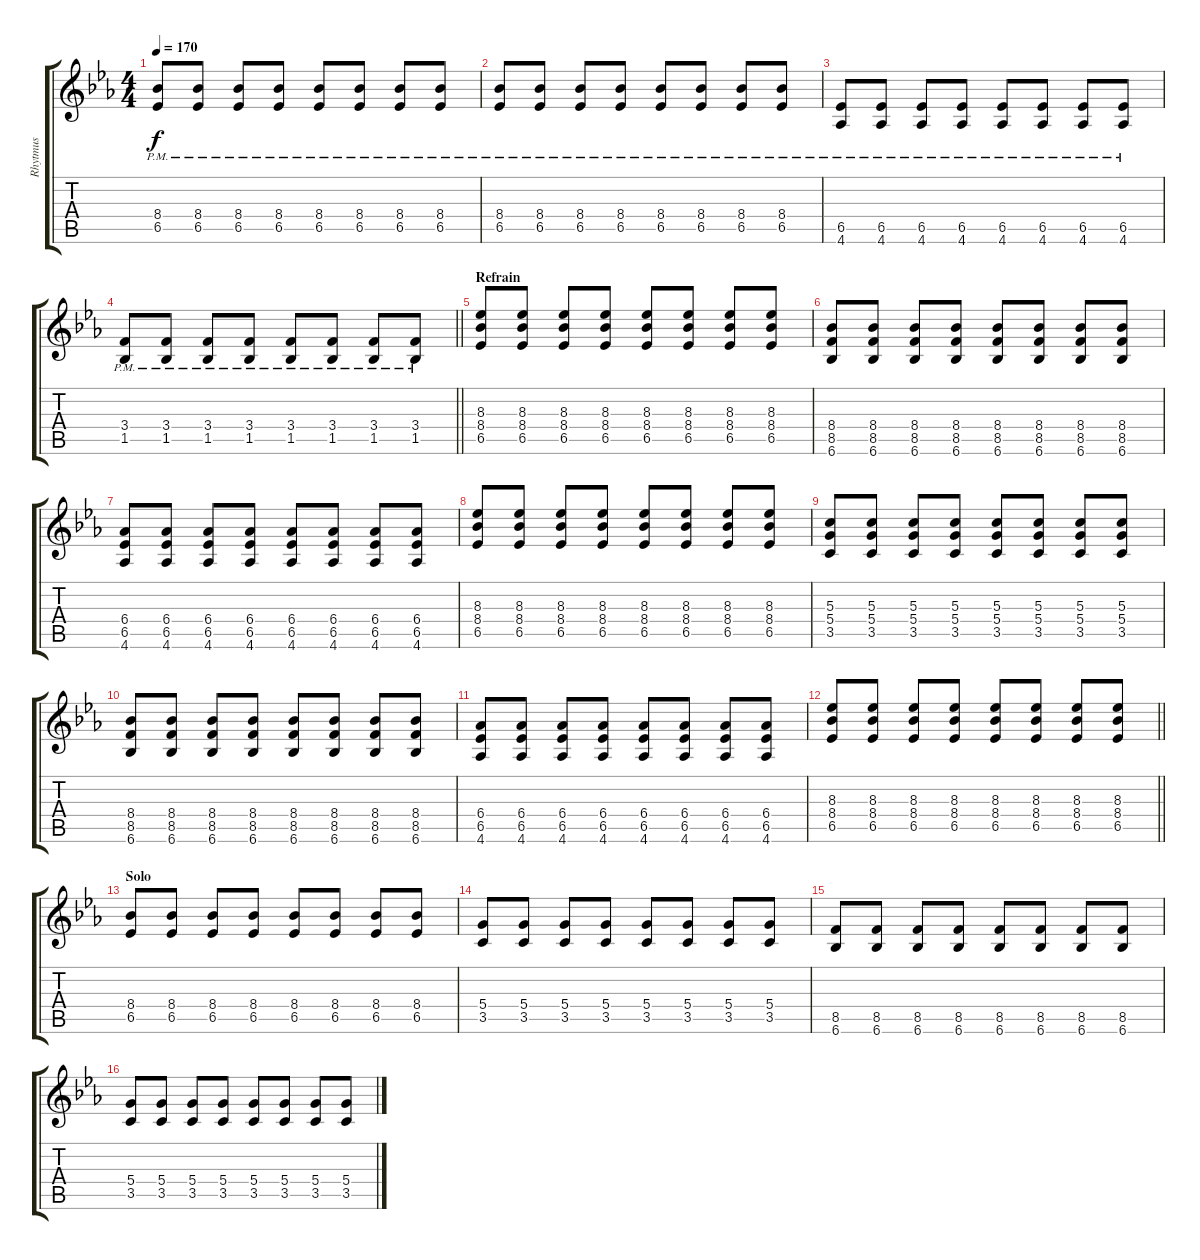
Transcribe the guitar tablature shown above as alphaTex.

\track ("Rhytmus" "Rhytmus") {instrument overdrivenguitar}
\staff {score tabs}
\tuning (E4 B3 G3 D3 A2 E2) {hide}
\ts (4 4)
\tempo 170
\clef g2
\ks eb
(8.4{pm} 6.5{pm}).8{dy f} (8.4{pm} 6.5{pm}).8 (8.4{pm} 6.5{pm}).8 (8.4{pm} 6.5{pm}).8 (8.4{pm} 6.5{pm}).8 (8.4{pm} 6.5{pm}).8 (8.4{pm} 6.5{pm}).8 (8.4{pm} 6.5{pm}).8 |
(8.4{pm} 6.5{pm}).8 (8.4{pm} 6.5{pm}).8 (8.4{pm} 6.5{pm}).8 (8.4{pm} 6.5{pm}).8 (8.4{pm} 6.5{pm}).8 (8.4{pm} 6.5{pm}).8 (8.4{pm} 6.5{pm}).8 (8.4{pm} 6.5{pm}).8 |
(6.5{pm} 4.6{pm}).8 (6.5{pm} 4.6{pm}).8 (6.5{pm} 4.6{pm}).8 (6.5{pm} 4.6{pm}).8 (6.5{pm} 4.6{pm}).8 (6.5{pm} 4.6{pm}).8 (6.5{pm} 4.6{pm}).8 (6.5{pm} 4.6{pm}).8 |
\barLineRight lightlight
(3.4{pm} 1.5{pm}).8 (3.4{pm} 1.5{pm}).8 (3.4{pm} 1.5{pm}).8 (3.4{pm} 1.5{pm}).8 (3.4{pm} 1.5{pm}).8 (3.4{pm} 1.5{pm}).8 (3.4{pm} 1.5{pm}).8 (3.4{pm} 1.5{pm}).8 |
\section ("" "Refrain")
(8.3 8.4 6.5).8 (8.3 8.4 6.5).8 (8.3 8.4 6.5).8 (8.3 8.4 6.5).8 (8.3 8.4 6.5).8 (8.3 8.4 6.5).8 (8.3 8.4 6.5).8 (8.3 8.4 6.5).8 |
(8.4 8.5 6.6).8 (8.4 8.5 6.6).8 (8.4 8.5 6.6).8 (8.4 8.5 6.6).8 (8.4 8.5 6.6).8 (8.4 8.5 6.6).8 (8.4 8.5 6.6).8 (8.4 8.5 6.6).8 |
(6.4 6.5 4.6).8 (6.4 6.5 4.6).8 (6.4 6.5 4.6).8 (6.4 6.5 4.6).8 (6.4 6.5 4.6).8 (6.4 6.5 4.6).8 (6.4 6.5 4.6).8 (6.4 6.5 4.6).8 |
(8.3 8.4 6.5).8 (8.3 8.4 6.5).8 (8.3 8.4 6.5).8 (8.3 8.4 6.5).8 (8.3 8.4 6.5).8 (8.3 8.4 6.5).8 (8.3 8.4 6.5).8 (8.3 8.4 6.5).8 |
(5.3 5.4 3.5).8 (5.3 5.4 3.5).8 (5.3 5.4 3.5).8 (5.3 5.4 3.5).8 (5.3 5.4 3.5).8 (5.3 5.4 3.5).8 (5.3 5.4 3.5).8 (5.3 5.4 3.5).8 |
(8.4 8.5 6.6).8 (8.4 8.5 6.6).8 (8.4 8.5 6.6).8 (8.4 8.5 6.6).8 (8.4 8.5 6.6).8 (8.4 8.5 6.6).8 (8.4 8.5 6.6).8 (8.4 8.5 6.6).8 |
(6.4 6.5 4.6).8 (6.4 6.5 4.6).8 (6.4 6.5 4.6).8 (6.4 6.5 4.6).8 (6.4 6.5 4.6).8 (6.4 6.5 4.6).8 (6.4 6.5 4.6).8 (6.4 6.5 4.6).8 |
\barLineRight lightlight
(8.3 8.4 6.5).8 (8.3 8.4 6.5).8 (8.3 8.4 6.5).8 (8.3 8.4 6.5).8 (8.3 8.4 6.5).8 (8.3 8.4 6.5).8 (8.3 8.4 6.5).8 (8.3 8.4 6.5).8 |
\section ("" "Solo")
(8.4 6.5).8 (8.4 6.5).8 (8.4 6.5).8 (8.4 6.5).8 (8.4 6.5).8 (8.4 6.5).8 (8.4 6.5).8 (8.4 6.5).8 |
(5.4 3.5).8 (5.4 3.5).8 (5.4 3.5).8 (5.4 3.5).8 (5.4 3.5).8 (5.4 3.5).8 (5.4 3.5).8 (5.4 3.5).8 |
(8.5 6.6).8 (8.5 6.6).8 (8.5 6.6).8 (8.5 6.6).8 (8.5 6.6).8 (8.5 6.6).8 (8.5 6.6).8 (8.5 6.6).8 |
(5.4 3.5).8 (5.4 3.5).8 (5.4 3.5).8 (5.4 3.5).8 (5.4 3.5).8 (5.4 3.5).8 (5.4 3.5).8 (5.4 3.5).8
